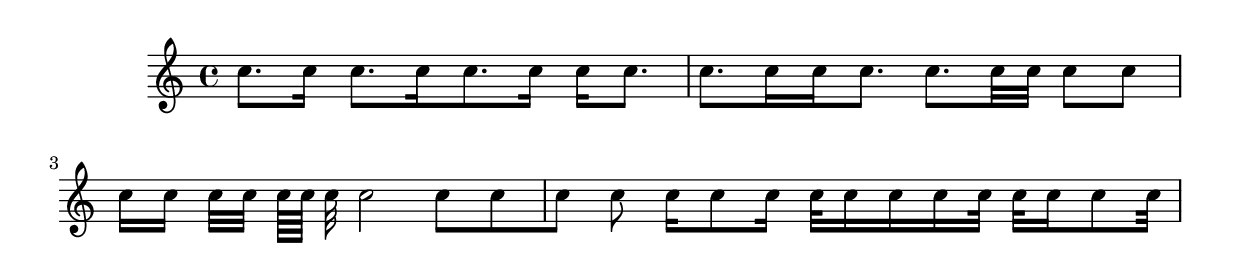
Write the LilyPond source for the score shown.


\version "1.9.2"

\header{
texidoc="
Beaming is generated automatically. Beams may cross bar lines. In that
case, line breaks are forbidden.  Yet clef and key signatures are
hidden just as with breakable bar lines.
"
}

\score { \context Staff \notes \relative c''  {
	 c8.[ c16]
	 c8.[ c16 c8.  c16]
	 c16[ c8.] |
	 c8.[ c16  c16  c8.]
	 c8.[ c32  c32]
	 c8[ c8] |
	 c16[ c16]
	 c32[ c32]
	 c64[ c64]	
	c32
	c2

	 c8[ c c] c8 % over barline
	 c16[ c8 c16]
	 c32[ c16 c16 c16 c32]
	 c32[ c16 c8 c32]		 % hmm ?
	
		}}

